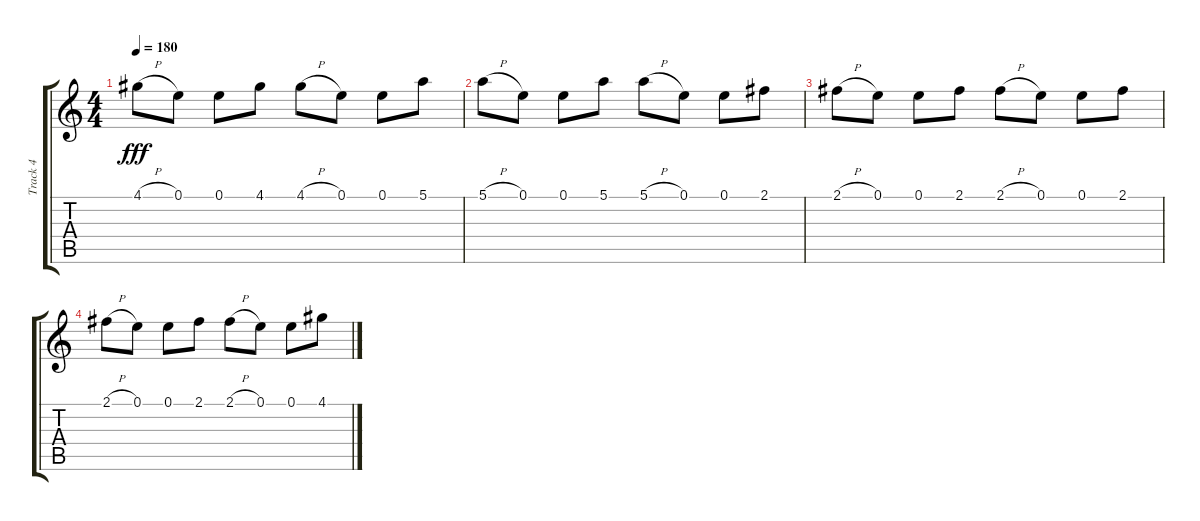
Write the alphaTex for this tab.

\track ("Track 4" "Track 4") {instrument overdrivenguitar}
\staff {score tabs}
\tuning (E4 B3 G3 D3 A2 E2) {hide}
\ts (4 4)
\tempo 180
\clef g2
\ks c
4.1{h}.8{dy fff} 0.1.8 0.1.8 4.1.8 4.1{h}.8 0.1.8 0.1.8 5.1.8 |
5.1{h}.8 0.1.8 0.1.8 5.1.8 5.1{h}.8 0.1.8 0.1.8 2.1.8 |
2.1{h}.8 0.1.8 0.1.8 2.1.8 2.1{h}.8 0.1.8 0.1.8 2.1.8 |
2.1{h}.8 0.1.8 0.1.8 2.1.8 2.1{h}.8 0.1.8 0.1.8 4.1.8
